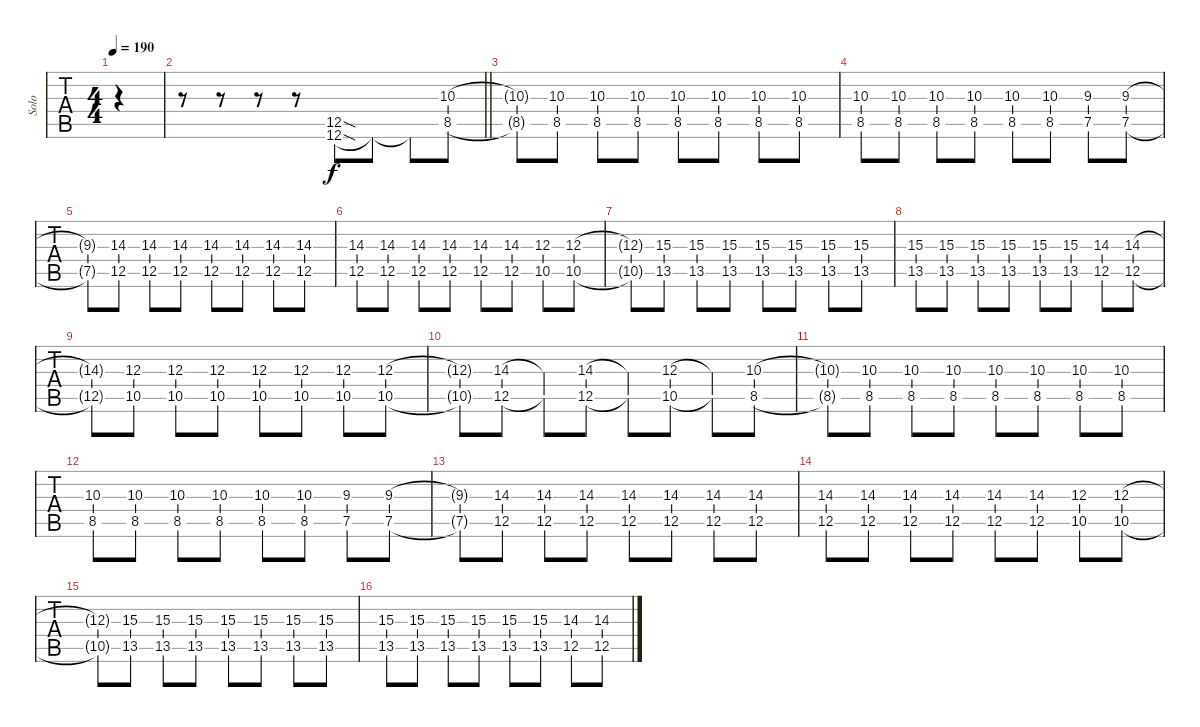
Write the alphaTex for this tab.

\track ("Solo" "Solo") {instrument distortionguitar}
\staff {tabs}
\tuning (E4 B3 G3 D3 A2 D2) {hide}
\ts (4 4)
\tempo 190
\clef g2
\ks c
|
\barLineRight lightlight
r.8 r.8 r.8 r.8 (12.5{sod} 12.6{sod}).8 12.6{t}.8 12.6{t}.8 (10.3 8.5).8 |
(10.3{t} 8.5{t}).8 (10.3 8.5).8 (10.3 8.5).8 (10.3 8.5).8 (10.3 8.5).8 (10.3 8.5).8 (10.3 8.5).8 (10.3 8.5).8 |
(10.3 8.5).8 (10.3 8.5).8 (10.3 8.5).8 (10.3 8.5).8 (10.3 8.5).8 (10.3 8.5).8 (9.3 7.5).8 (9.3 7.5).8 |
(9.3{t} 7.5{t}).8 (14.3 12.5).8 (14.3 12.5).8 (14.3 12.5).8 (14.3 12.5).8 (14.3 12.5).8 (14.3 12.5).8 (14.3 12.5).8 |
(14.3 12.5).8 (14.3 12.5).8 (14.3 12.5).8 (14.3 12.5).8 (14.3 12.5).8 (14.3 12.5).8 (12.3 10.5).8 (12.3 10.5).8 |
(12.3{t} 10.5{t}).8 (15.3 13.5).8 (15.3 13.5).8 (15.3 13.5).8 (15.3 13.5).8 (15.3 13.5).8 (15.3 13.5).8 (15.3 13.5).8 |
(15.3 13.5).8 (15.3 13.5).8 (15.3 13.5).8 (15.3 13.5).8 (15.3 13.5).8 (15.3 13.5).8 (14.3 12.5).8 (14.3 12.5).8 |
(14.3{t} 12.5{t}).8 (12.3 10.5).8 (12.3 10.5).8 (12.3 10.5).8 (12.3 10.5).8 (12.3 10.5).8 (12.3 10.5).8 (12.3 10.5).8 |
(12.3{t} 10.5{t}).8 (14.3 12.5).8 (14.3{t} 12.5{t}).8 (14.3 12.5).8 (14.3{t} 12.5{t}).8 (12.3 10.5).8 (12.3{t} 10.5{t}).8 (10.3 8.5).8 |
(10.3{t} 8.5{t}).8 (10.3 8.5).8 (10.3 8.5).8 (10.3 8.5).8 (10.3 8.5).8 (10.3 8.5).8 (10.3 8.5).8 (10.3 8.5).8 |
(10.3 8.5).8 (10.3 8.5).8 (10.3 8.5).8 (10.3 8.5).8 (10.3 8.5).8 (10.3 8.5).8 (9.3 7.5).8 (9.3 7.5).8 |
(9.3{t} 7.5{t}).8 (14.3 12.5).8 (14.3 12.5).8 (14.3 12.5).8 (14.3 12.5).8 (14.3 12.5).8 (14.3 12.5).8 (14.3 12.5).8 |
(14.3 12.5).8 (14.3 12.5).8 (14.3 12.5).8 (14.3 12.5).8 (14.3 12.5).8 (14.3 12.5).8 (12.3 10.5).8 (12.3 10.5).8 |
(12.3{t} 10.5{t}).8 (15.3 13.5).8 (15.3 13.5).8 (15.3 13.5).8 (15.3 13.5).8 (15.3 13.5).8 (15.3 13.5).8 (15.3 13.5).8 |
(15.3 13.5).8 (15.3 13.5).8 (15.3 13.5).8 (15.3 13.5).8 (15.3 13.5).8 (15.3 13.5).8 (14.3 12.5).8 (14.3 12.5).8
